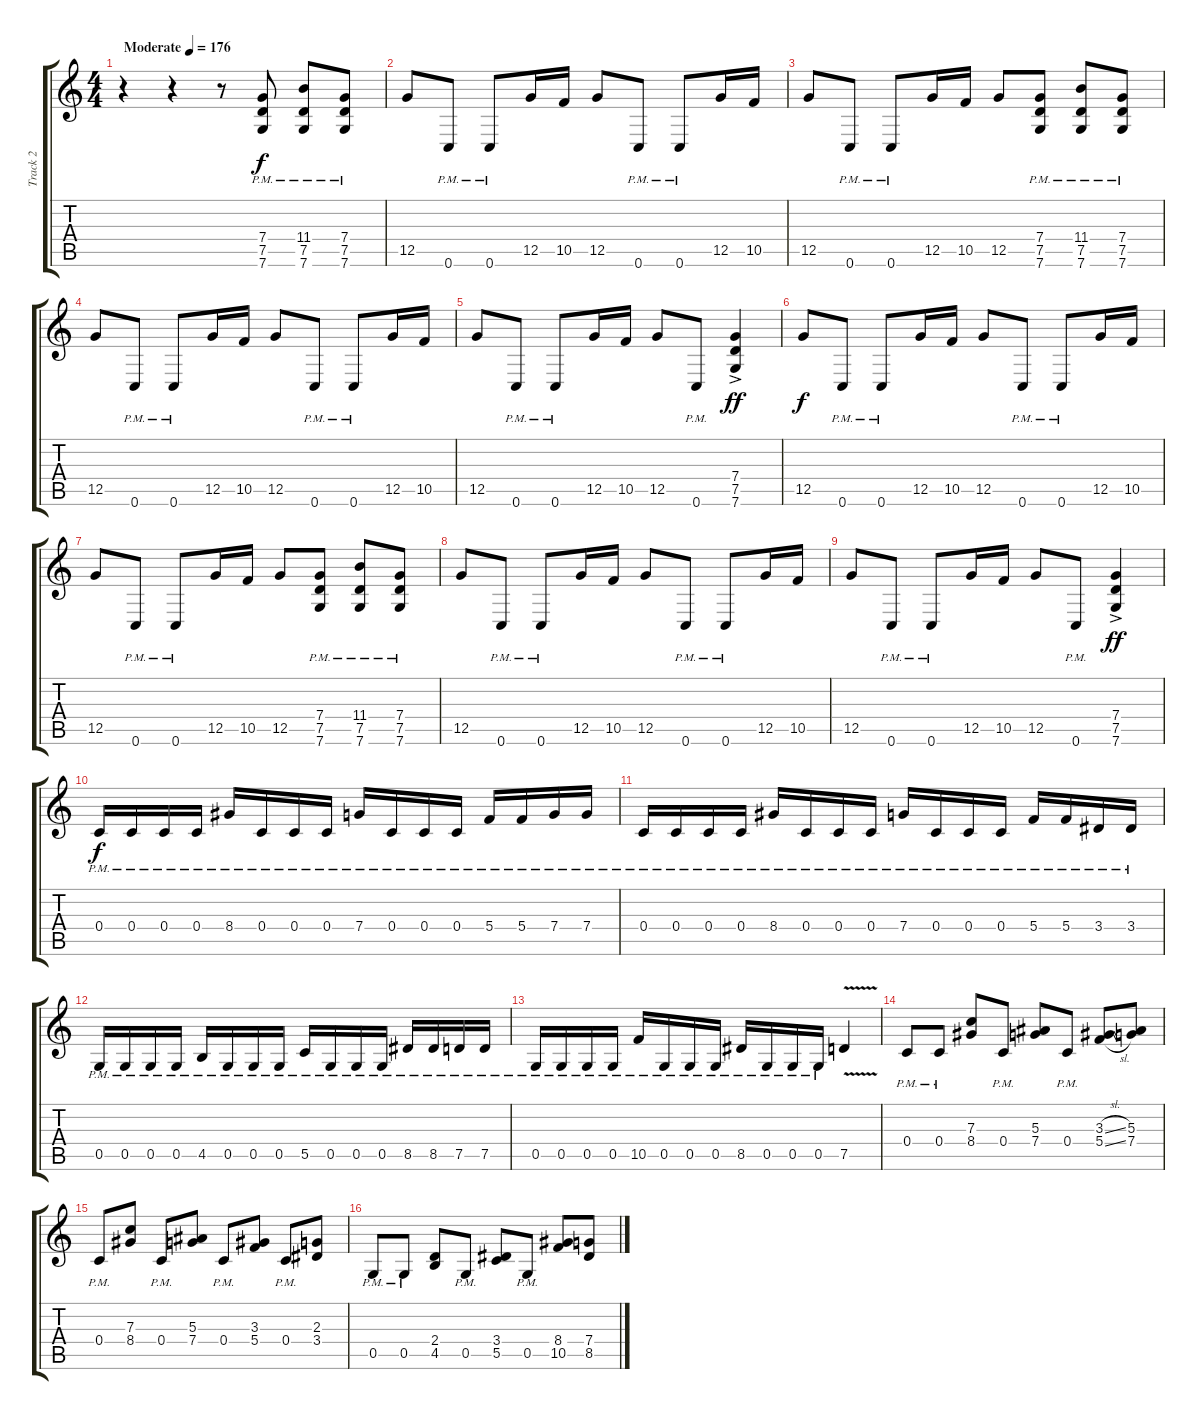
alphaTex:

\track ("Track 2" "Track 2") {instrument distortionguitar}
\staff {score tabs}
\tuning (D4 A3 F3 C3 G2 C2) {hide}
\ts (4 4)
\tempo (176 "Moderate")
\clef g2
\ks c
r.4{dy f instrument distortionguitar} r.4 r.8 (7.4 7.5{pm} 7.6).8 (11.4 7.5{pm} 7.6).8 (7.4 7.5{pm} 7.6).8 |
12.5.8 0.6{pm}.8 0.6{pm}.8 12.5.16 10.5.16 12.5.8 0.6{pm}.8 0.6{pm}.8 12.5.16 10.5.16 |
12.5.8 0.6{pm}.8 0.6{pm}.8 12.5.16 10.5.16 12.5.8 (7.4 7.5{pm} 7.6).8 (11.4 7.5{pm} 7.6).8 (7.4 7.5{pm} 7.6).8 |
12.5.8 0.6{pm}.8 0.6{pm}.8 12.5.16 10.5.16 12.5.8 0.6{pm}.8 0.6{pm}.8 12.5.16 10.5.16 |
12.5.8 0.6{pm}.8 0.6{pm}.8 12.5.16 10.5.16 12.5.8 0.6{pm}.8 (7.4{ac} 7.5{ac} 7.6).4{dy ff} |
12.5.8{dy f} 0.6{pm}.8 0.6{pm}.8 12.5.16 10.5.16 12.5.8 0.6{pm}.8 0.6{pm}.8 12.5.16 10.5.16 |
12.5.8 0.6{pm}.8 0.6{pm}.8 12.5.16 10.5.16 12.5.8 (7.4 7.5{pm} 7.6).8 (11.4 7.5{pm} 7.6).8 (7.4 7.5{pm} 7.6).8 |
12.5.8 0.6{pm}.8 0.6{pm}.8 12.5.16 10.5.16 12.5.8 0.6{pm}.8 0.6{pm}.8 12.5.16 10.5.16 |
12.5.8 0.6{pm}.8 0.6{pm}.8 12.5.16 10.5.16 12.5.8 0.6{pm}.8 (7.4{ac} 7.5{ac} 7.6).4{dy ff} |
0.4{pm}.16{dy f} 0.4{pm}.16 0.4{pm}.16 0.4{pm}.16 8.4{pm}.16 0.4{pm}.16 0.4{pm}.16 0.4{pm}.16 7.4{pm}.16 0.4{pm}.16 0.4{pm}.16 0.4{pm}.16 5.4{pm}.16 5.4{pm}.16 7.4{pm}.16 7.4{pm}.16 |
0.4{pm}.16 0.4{pm}.16 0.4{pm}.16 0.4{pm}.16 8.4{pm}.16 0.4{pm}.16 0.4{pm}.16 0.4{pm}.16 7.4{pm}.16 0.4{pm}.16 0.4{pm}.16 0.4{pm}.16 5.4{pm}.16 5.4{pm}.16 3.4{pm}.16 3.4{pm}.16 |
0.5{pm}.16 0.5{pm}.16 0.5{pm}.16 0.5{pm}.16 4.5{pm}.16 0.5{pm}.16 0.5{pm}.16 0.5{pm}.16 5.5{pm}.16 0.5{pm}.16 0.5{pm}.16 0.5{pm}.16 8.5{pm}.16 8.5{pm}.16 7.5{pm}.16 7.5{pm}.16 |
0.5{pm}.16 0.5{pm}.16 0.5{pm}.16 0.5{pm}.16 10.5{pm}.16 0.5{pm}.16 0.5{pm}.16 0.5{pm}.16 8.5{pm}.16 0.5{pm}.16 0.5{pm}.16 0.5{pm}.16 7.5{v}.4 |
0.4{pm}.8 0.4{pm}.8 (7.3 8.4).8 0.4{pm}.8 (5.3 7.4).8 0.4{pm}.8 (3.3{sl} 5.4{sl}).8 (5.3 7.4).8 |
0.4{pm}.8 (7.3 8.4).8 0.4{pm}.8 (5.3 7.4).8 0.4{pm}.8 (3.3 5.4).8 0.4{pm}.8 (2.3 3.4).8 |
0.5{pm}.8 0.5{pm}.8 (2.4 4.5).8 0.5{pm}.8 (3.4 5.5).8 0.5{pm}.8 (8.4 10.5).8 (7.4 8.5).8
